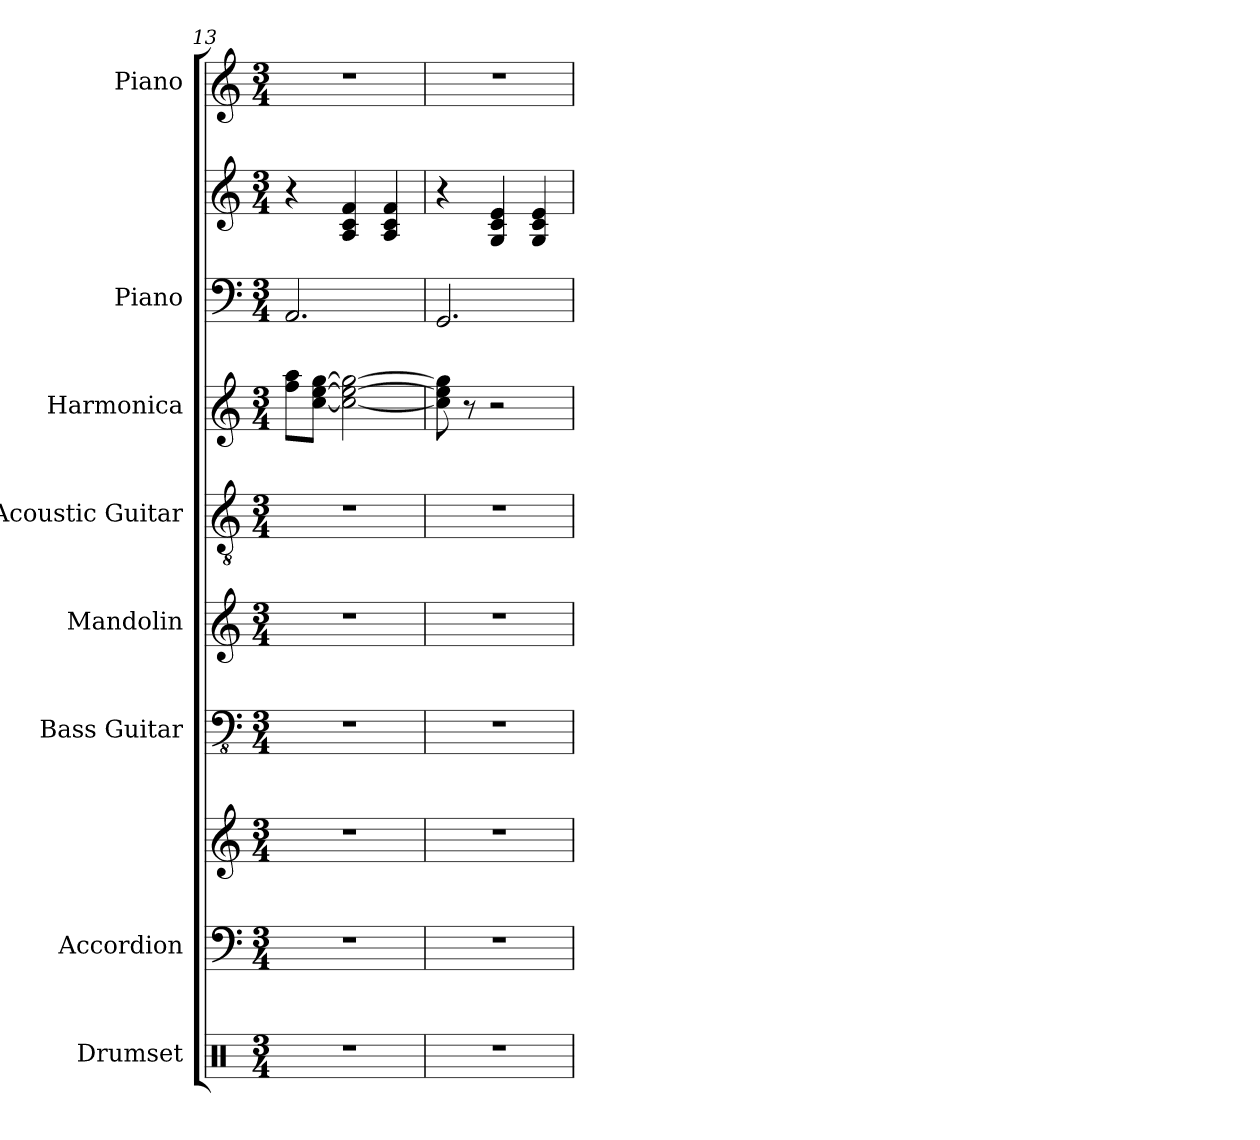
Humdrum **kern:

**kern	**kern	**kern	**kern	**kern	**kern	**kern	**kern	**kern	**kern
*part8	*part7	*part7	*part6	*part5	*part4	*part3	*part2	*part2	*part1
*staff10	*staff9	*staff8	*staff7	*staff6	*staff5	*staff4	*staff3	*staff2	*staff1
*I"Drumset	*I"Accordion	*	*I"Bass Guitar	*I"Mandolin	*I"Acoustic Guitar	*I"Harmonica	*I"Piano	*	*I"Piano
*I'Drs.	*I'Acc.	*	*I'B. Guit.	*I'Mdn.	*I'Guit.	*I'Harm.	*I'Pno.	*	*I'Pno.
*clefX	*clefF4	*clefG2	*clefFv4	*clefG2	*clefGv2	*clefG2	*clefF4	*clefG2	*clefG2
*k[]	*k[]	*k[]	*k[]	*k[]	*k[]	*k[]	*k[]	*k[]	*k[]
*M3/4	*M3/4	*M3/4	*M3/4	*M3/4	*M3/4	*M3/4	*M3/4	*M3/4	*M3/4
=13	=13	=13	=13	=13	=13	=13	=13	=13	=13
2.r	2.r	2.r	2.r	2.r	2.r	8ff\ 8aa\L	2.AA/	4r	2.r
.	.	.	.	.	.	[8cc\ [8ee\ [8gg\J	.	.	.
.	.	.	.	.	.	2cc\_ 2ee\_ 2gg\_	.	4A/ 4c/ 4f/	.
.	.	.	.	.	.	.	.	4A/ 4c/ 4f/	.
!!LO:LB:g=z
=14	=14	=14	=14	=14	=14	=14	=14	=14	=14
2.r	2.r	2.r	2.r	2.r	2.r	8cc\] 8ee\] 8gg\]	2.GG/	4r	2.r
.	.	.	.	.	.	8r	.	.	.
.	.	.	.	.	.	2r	.	4G/ 4c/ 4e/	.
.	.	.	.	.	.	.	.	4G/ 4c/ 4e/	.
=	=	=	=	=	=	=	=	=	=
*-	*-	*-	*-	*-	*-	*-	*-	*-	*-
